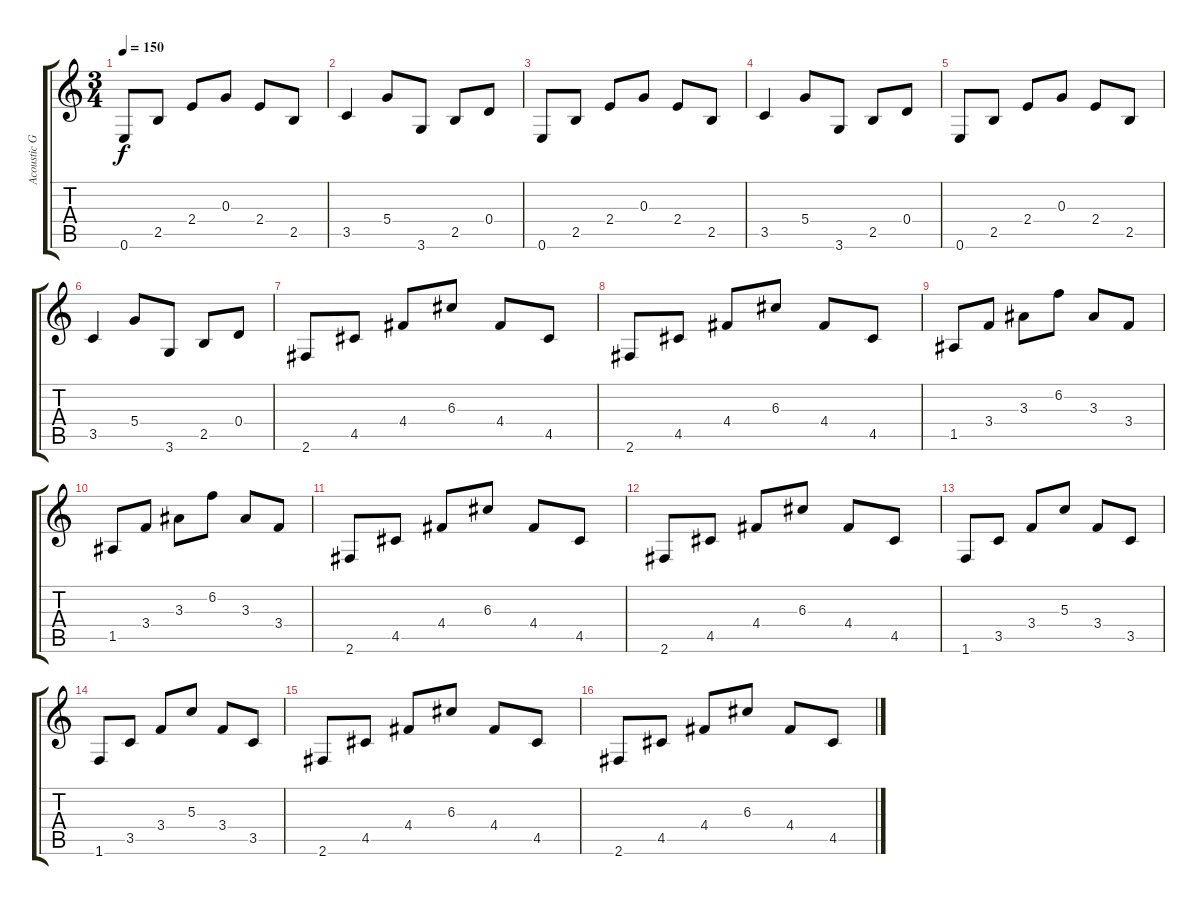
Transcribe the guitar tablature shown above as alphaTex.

\track ("Acoustic Guitar I" "Acoustic G") {instrument acousticguitarsteel}
\staff {score tabs}
\tuning (E4 B3 G3 D3 A2 E2) {hide}
\ts (3 4)
\tempo 150
\clef g2
\ks c
0.6.8{dy f} 2.5.8 2.4.8 0.3.8 2.4.8 2.5.8 |
3.5.4 5.4.8 3.6.8 2.5.8 0.4.8 |
0.6.8 2.5.8 2.4.8 0.3.8 2.4.8 2.5.8 |
3.5.4 5.4.8 3.6.8 2.5.8 0.4.8 |
0.6.8 2.5.8 2.4.8 0.3.8 2.4.8 2.5.8 |
3.5.4 5.4.8 3.6.8 2.5.8 0.4.8 |
2.6.8 4.5.8 4.4.8 6.3.8 4.4.8 4.5.8 |
2.6.8 4.5.8 4.4.8 6.3.8 4.4.8 4.5.8 |
1.5.8 3.4.8 3.3.8 6.2.8 3.3.8 3.4.8 |
1.5.8 3.4.8 3.3.8 6.2.8 3.3.8 3.4.8 |
2.6.8 4.5.8 4.4.8 6.3.8 4.4.8 4.5.8 |
2.6.8 4.5.8 4.4.8 6.3.8 4.4.8 4.5.8 |
1.6.8 3.5.8 3.4.8 5.3.8 3.4.8 3.5.8 |
1.6.8 3.5.8 3.4.8 5.3.8 3.4.8 3.5.8 |
2.6.8 4.5.8 4.4.8 6.3.8 4.4.8 4.5.8 |
2.6.8 4.5.8 4.4.8 6.3.8 4.4.8 4.5.8
